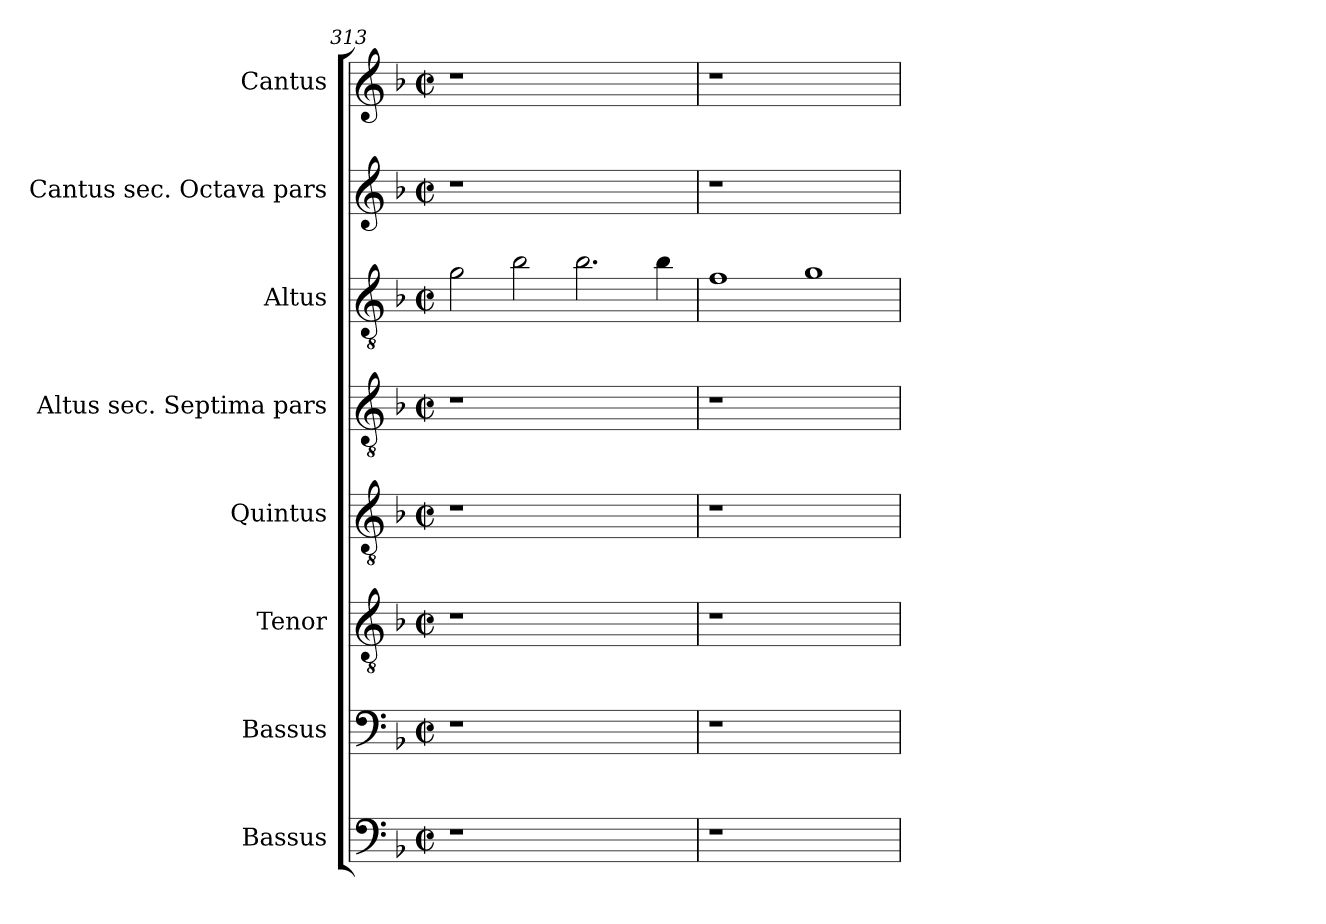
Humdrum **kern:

**kern	**kern	**kern	**kern	**kern	**kern	**kern	**kern
*part8	*part7	*part6	*part5	*part4	*part3	*part2	*part1
*staff8	*staff7	*staff6	*staff5	*staff4	*staff3	*staff2	*staff1
*I"Bassus	*I"Bassus	*I"Tenor	*I"Quintus	*I"Altus sec. Septima pars	*I"Altus	*I"Cantus sec. Octava pars	*I"Cantus
*	*I'Bassus	*I'Tenor	*I'Quintus	*	*I'Altus	*	*I'Cantus
*clefF4	*clefF4	*clefGv2	*clefGv2	*clefGv2	*clefGv2	*clefG2	*clefG2
*k[b-]	*k[b-]	*k[b-]	*k[b-]	*k[b-]	*k[b-]	*k[b-]	*k[b-]
*F:	*F:	*F:	*F:	*F:	*F:	*F:	*F:
*M2/2	*M2/2	*M2/2	*M2/2	*M2/2	*M2/2	*M2/2	*M2/2
*met(c|)	*met(c|)	*met(c|)	*met(c|)	*met(c|)	*met(c|)	*met(c|)	*met(c|)
=313	=313	=313	=313	=313	=313	=313	=313
1r	1r	1r	1r	1r	2g\	1r	1r
.	.	.	.	.	2b-\	.	.
1ryy	1ryy	1ryy	1ryy	1ryy	2.b-\	1ryy	1ryy
.	.	.	.	.	4b-\	.	.
!!LO:LB:g=z
=314	=314	=314	=314	=314	=314	=314	=314
1r	1r	1r	1r	1r	1f	1r	1r
1ryy	1ryy	1ryy	1ryy	1ryy	1g	1ryy	1ryy
=	=	=	=	=	=	=	=
*-	*-	*-	*-	*-	*-	*-	*-
